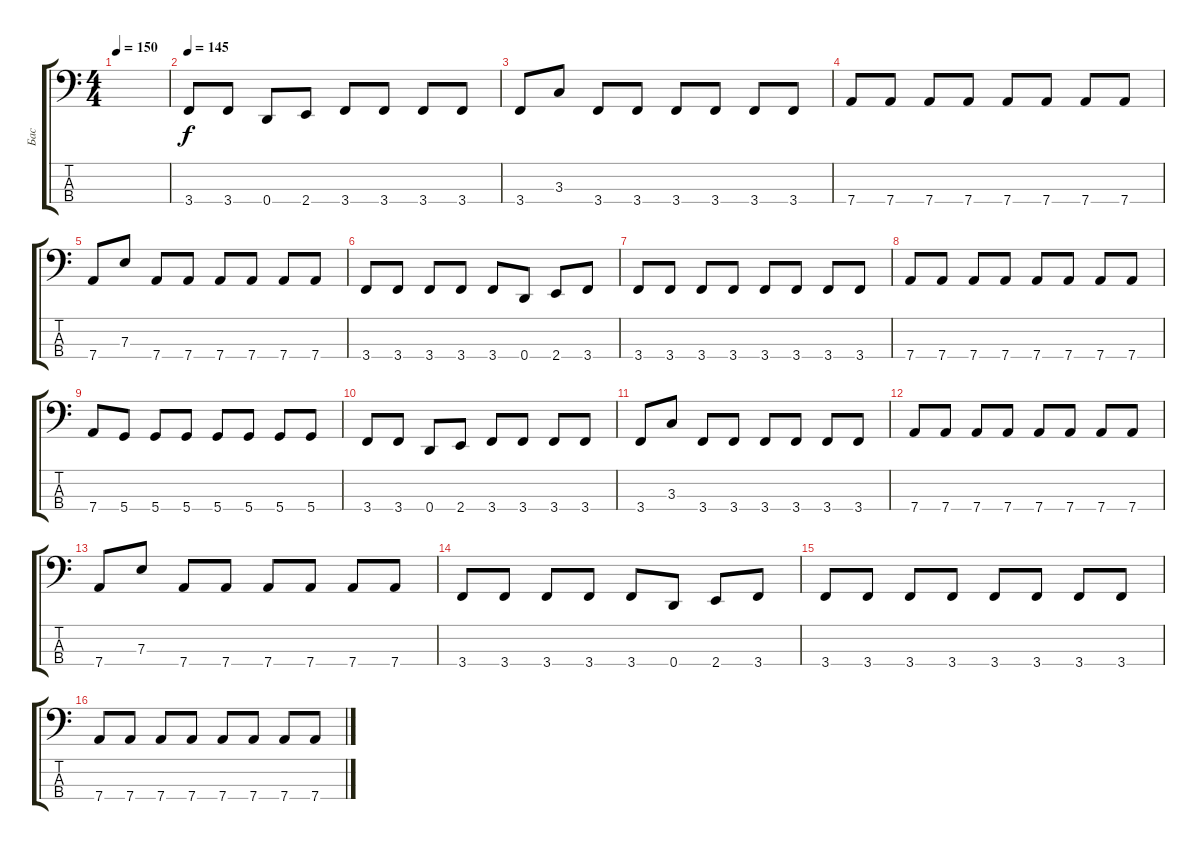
\track ("Бас" "Бас") {instrument electricbassfinger}
\staff {score tabs}
\tuning (G2 D2 A1 D1) {hide}
\ts (4 4)
\tempo 150
\clef f4
\ks c
|
\tempo 145
3.4.8 3.4.8 0.4.8 2.4.8 3.4.8 3.4.8 3.4.8 3.4.8 |
3.4.8 3.3.8 3.4.8 3.4.8 3.4.8 3.4.8 3.4.8 3.4.8 |
7.4.8 7.4.8 7.4.8 7.4.8 7.4.8 7.4.8 7.4.8 7.4.8 |
7.4.8 7.3.8 7.4.8 7.4.8 7.4.8 7.4.8 7.4.8 7.4.8 |
3.4.8 3.4.8 3.4.8 3.4.8 3.4.8 0.4.8 2.4.8 3.4.8 |
3.4.8 3.4.8 3.4.8 3.4.8 3.4.8 3.4.8 3.4.8 3.4.8 |
7.4.8 7.4.8 7.4.8 7.4.8 7.4.8 7.4.8 7.4.8 7.4.8 |
7.4.8 5.4.8 5.4.8 5.4.8 5.4.8 5.4.8 5.4.8 5.4.8 |
3.4.8 3.4.8 0.4.8 2.4.8 3.4.8 3.4.8 3.4.8 3.4.8 |
3.4.8 3.3.8 3.4.8 3.4.8 3.4.8 3.4.8 3.4.8 3.4.8 |
7.4.8 7.4.8 7.4.8 7.4.8 7.4.8 7.4.8 7.4.8 7.4.8 |
7.4.8 7.3.8 7.4.8 7.4.8 7.4.8 7.4.8 7.4.8 7.4.8 |
3.4.8 3.4.8 3.4.8 3.4.8 3.4.8 0.4.8 2.4.8 3.4.8 |
3.4.8 3.4.8 3.4.8 3.4.8 3.4.8 3.4.8 3.4.8 3.4.8 |
7.4.8 7.4.8 7.4.8 7.4.8 7.4.8 7.4.8 7.4.8 7.4.8
